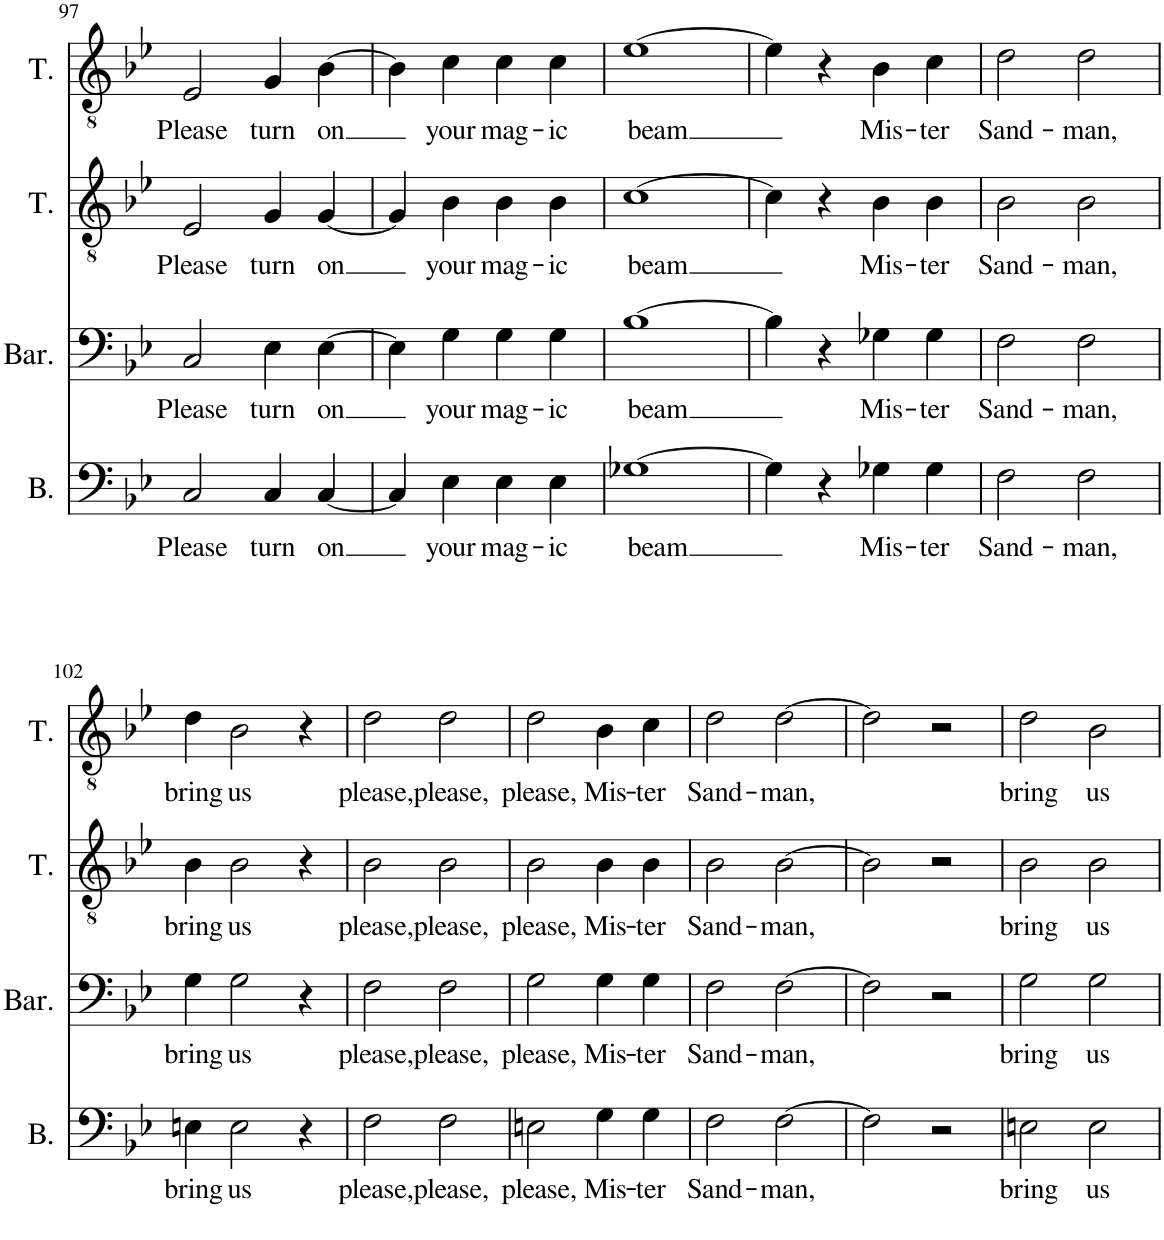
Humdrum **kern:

**kern	**text	**kern	**text	**kern	**text	**kern	**text
*part4	*part4	*part3	*part3	*part2	*part2	*part1	*part1
*staff4	*staff4	*staff3	*staff3	*staff2	*staff2	*staff1	*staff1
*I"Bass	*	*I"Baritone	*	*I"Tenor	*	*I"Tenor	*
*I'B.	*	*I'Bar.	*	*I'T.	*	*I'T.	*
!!LO:PB:g=z
*clefF4	*	*clefF4	*	*clefGv2	*	*clefGv2	*
*k[b-e-]	*	*k[b-e-]	*	*k[b-e-]	*	*k[b-e-]	*
*M4/4	*	*M4/4	*	*M4/4	*	*M4/4	*
=97	=97	=97	=97	=97	=97	=97	=97
!	!LO:LY:b	!	!LO:LY:b	!	!LO:LY:b	!	!LO:LY:b
2C/	Please	2C/	Please	2E-/	Please	2E-/	Please
!	!LO:LY:b	!	!LO:LY:b	!	!LO:LY:b	!	!LO:LY:b
4C/	turn	4E-\	turn	4G/	turn	4G/	turn
!	!LO:LY:b	!	!LO:LY:b	!	!LO:LY:b	!	!LO:LY:b
[4C/	on	[4E-\	on	[4G/	on	[4B-\	on
=98	=98	=98	=98	=98	=98	=98	=98
4C/]	.	4E-\]	.	4G/]	.	4B-\]	.
!	!LO:LY:b	!	!LO:LY:b	!	!LO:LY:b	!	!LO:LY:b
4E-\	your	4G\	your	4B-\	your	4c\	your
!	!LO:LY:b	!	!LO:LY:b	!	!LO:LY:b	!	!LO:LY:b
4E-\	mag-	4G\	mag-	4B-\	mag-	4c\	mag-
!	!LO:LY:b	!	!LO:LY:b	!	!LO:LY:b	!	!LO:LY:b
4E-\	-ic	4G\	-ic	4B-\	-ic	4c\	-ic
=99	=99	=99	=99	=99	=99	=99	=99
!	!LO:LY:b	!	!LO:LY:b	!	!LO:LY:b	!	!LO:LY:b
[1G-X	beam	[1B-	beam	[1c	beam	[1e-	beam
=100	=100	=100	=100	=100	=100	=100	=100
4G-\]	.	4B-\]	.	4c\]	.	4e-\]	.
4r	.	4r	.	4r	.	4r	.
!	!LO:LY:b	!	!LO:LY:b	!	!LO:LY:b	!	!LO:LY:b
4G-X\	Mis-	4G-X\	Mis-	4B-\	Mis-	4B-\	Mis-
!	!LO:LY:b	!	!LO:LY:b	!	!LO:LY:b	!	!LO:LY:b
4G-\	-ter	4G-\	-ter	4B-\	-ter	4c\	-ter
=101	=101	=101	=101	=101	=101	=101	=101
!	!LO:LY:b	!	!LO:LY:b	!	!LO:LY:b	!	!LO:LY:b
2F\	Sand-	2F\	Sand-	2B-\	Sand-	2d\	Sand-
!	!LO:LY:b	!	!LO:LY:b	!	!LO:LY:b	!	!LO:LY:b
2F\	-man,	2F\	-man,	2B-\	-man,	2d\	-man,
!!LO:LB:g=z
=102	=102	=102	=102	=102	=102	=102	=102
!	!LO:LY:b	!	!LO:LY:b	!	!LO:LY:b	!	!LO:LY:b
4En\	bring	4G\	bring	4B-\	bring	4d\	bring
!	!LO:LY:b	!	!LO:LY:b	!	!LO:LY:b	!	!LO:LY:b
2E\	us	2G\	us	2B-\	us	2B-\	us
4r	.	4r	.	4r	.	4r	.
=103	=103	=103	=103	=103	=103	=103	=103
!	!LO:LY:b	!	!LO:LY:b	!	!LO:LY:b	!	!LO:LY:b
2F\	please,	2F\	please,	2B-\	please,	2d\	please,
!	!LO:LY:b	!	!LO:LY:b	!	!LO:LY:b	!	!LO:LY:b
2F\	please,	2F\	please,	2B-\	please,	2d\	please,
=104	=104	=104	=104	=104	=104	=104	=104
!	!LO:LY:b	!	!LO:LY:b	!	!LO:LY:b	!	!LO:LY:b
2En\	please,	2G\	please,	2B-\	please,	2d\	please,
!	!LO:LY:b	!	!LO:LY:b	!	!LO:LY:b	!	!LO:LY:b
4G\	Mis-	4G\	Mis-	4B-\	Mis-	4B-\	Mis-
!	!LO:LY:b	!	!LO:LY:b	!	!LO:LY:b	!	!LO:LY:b
4G\	-ter	4G\	-ter	4B-\	-ter	4c\	-ter
=105	=105	=105	=105	=105	=105	=105	=105
!	!LO:LY:b	!	!LO:LY:b	!	!LO:LY:b	!	!LO:LY:b
2F\	Sand-	2F\	Sand-	2B-\	Sand-	2d\	Sand-
!	!LO:LY:b	!	!LO:LY:b	!	!LO:LY:b	!	!LO:LY:b
[2F\	-man,	[2F\	-man,	[2B-\	-man,	[2d\	-man,
=106	=106	=106	=106	=106	=106	=106	=106
2F\]	.	2F\]	.	2B-\]	.	2d\]	.
2r	.	2r	.	2r	.	2r	.
=107	=107	=107	=107	=107	=107	=107	=107
!	!LO:LY:b	!	!LO:LY:b	!	!LO:LY:b	!	!LO:LY:b
2En\	bring	2G\	bring	2B-\	bring	2d\	bring
!	!LO:LY:b	!	!LO:LY:b	!	!LO:LY:b	!	!LO:LY:b
2E\	us	2G\	us	2B-\	us	2B-\	us
=	=	=	=	=	=	=	=
*-	*-	*-	*-	*-	*-	*-	*-
